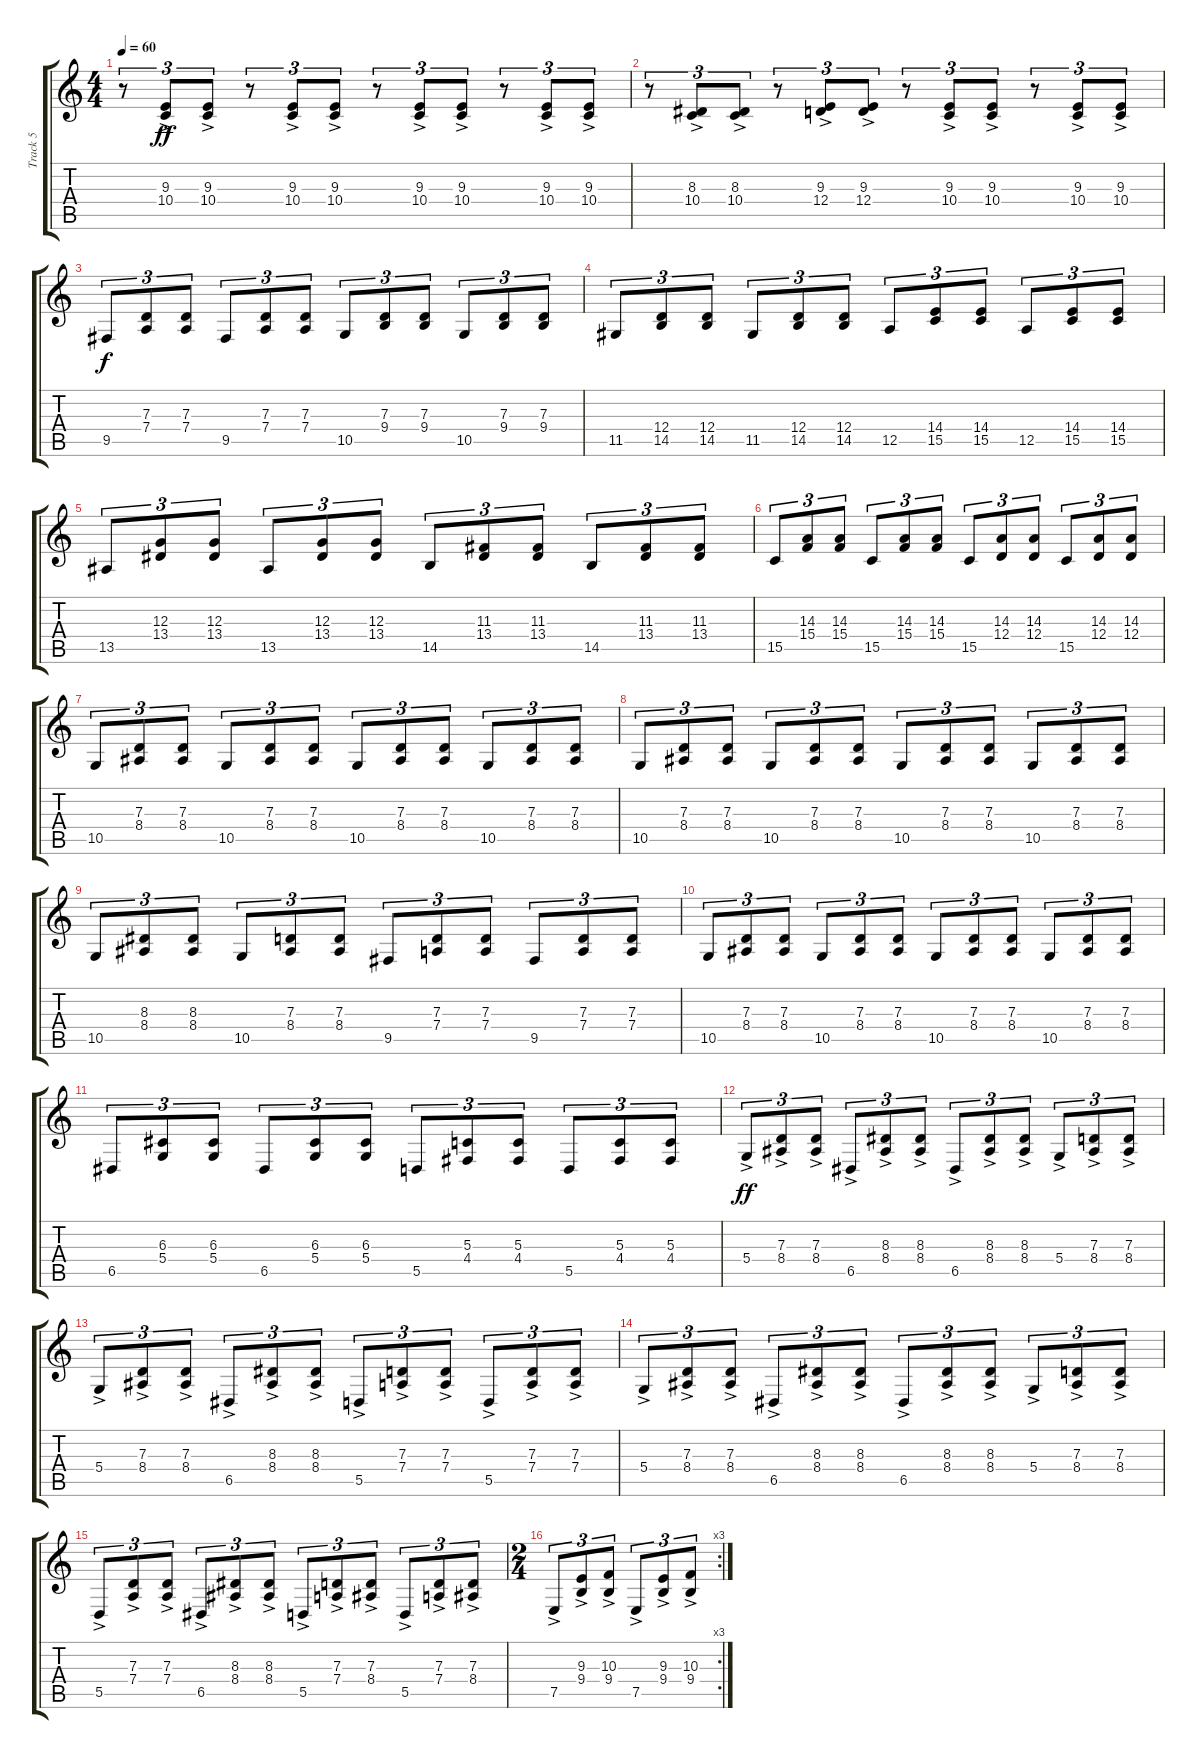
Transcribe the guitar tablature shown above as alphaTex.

\track ("Track 5" "Track 5") {instrument piccolo}
\staff {score tabs}
\tuning (E4 B3 G3 D3 A2 E2) {hide}
\ts (4 4)
\tempo 60
\clef g2
\ks c
r.8{tu (3 2) dy ff} (9.3{ac} 10.4{ac}).8{tu (3 2)} (9.3{ac} 10.4{ac}).8{tu (3 2)} r.8{tu (3 2)} (9.3{ac} 10.4{ac}).8{tu (3 2)} (9.3{ac} 10.4{ac}).8{tu (3 2)} r.8{tu (3 2)} (9.3{ac} 10.4{ac}).8{tu (3 2)} (9.3{ac} 10.4{ac}).8{tu (3 2)} r.8{tu (3 2)} (9.3{ac} 10.4{ac}).8{tu (3 2)} (9.3{ac} 10.4{ac}).8{tu (3 2)} |
r.8{tu (3 2)} (8.3{ac} 10.4{ac}).8{tu (3 2)} (8.3{ac} 10.4{ac}).8{tu (3 2)} r.8{tu (3 2)} (9.3{ac} 12.4{ac}).8{tu (3 2)} (9.3{ac} 12.4{ac}).8{tu (3 2)} r.8{tu (3 2)} (9.3{ac} 10.4{ac}).8{tu (3 2)} (9.3{ac} 10.4{ac}).8{tu (3 2)} r.8{tu (3 2)} (9.3{ac} 10.4{ac}).8{tu (3 2)} (9.3{ac} 10.4{ac}).8{tu (3 2)} |
9.5.8{tu (3 2) dy f} (7.3 7.4).8{tu (3 2)} (7.3 7.4).8{tu (3 2)} 9.5.8{tu (3 2)} (7.3 7.4).8{tu (3 2)} (7.3 7.4).8{tu (3 2)} 10.5.8{tu (3 2)} (7.3 9.4).8{tu (3 2)} (7.3 9.4).8{tu (3 2)} 10.5.8{tu (3 2)} (7.3 9.4).8{tu (3 2)} (7.3 9.4).8{tu (3 2)} |
11.5.8{tu (3 2)} (12.4 14.5).8{tu (3 2)} (12.4 14.5).8{tu (3 2)} 11.5.8{tu (3 2)} (12.4 14.5).8{tu (3 2)} (12.4 14.5).8{tu (3 2)} 12.5.8{tu (3 2)} (14.4 15.5).8{tu (3 2)} (14.4 15.5).8{tu (3 2)} 12.5.8{tu (3 2)} (14.4 15.5).8{tu (3 2)} (14.4 15.5).8{tu (3 2)} |
13.5.8{tu (3 2)} (12.3 13.4).8{tu (3 2)} (12.3 13.4).8{tu (3 2)} 13.5.8{tu (3 2)} (12.3 13.4).8{tu (3 2)} (12.3 13.4).8{tu (3 2)} 14.5.8{tu (3 2)} (11.3 13.4).8{tu (3 2)} (11.3 13.4).8{tu (3 2)} 14.5.8{tu (3 2)} (11.3 13.4).8{tu (3 2)} (11.3 13.4).8{tu (3 2)} |
15.5.8{tu (3 2)} (14.3 15.4).8{tu (3 2)} (14.3 15.4).8{tu (3 2)} 15.5.8{tu (3 2)} (14.3 15.4).8{tu (3 2)} (14.3 15.4).8{tu (3 2)} 15.5.8{tu (3 2)} (14.3 12.4).8{tu (3 2)} (14.3 12.4).8{tu (3 2)} 15.5.8{tu (3 2)} (14.3 12.4).8{tu (3 2)} (14.3 12.4).8{tu (3 2)} |
10.5.8{tu (3 2)} (7.3 8.4).8{tu (3 2)} (7.3 8.4).8{tu (3 2)} 10.5.8{tu (3 2)} (7.3 8.4).8{tu (3 2)} (7.3 8.4).8{tu (3 2)} 10.5.8{tu (3 2)} (7.3 8.4).8{tu (3 2)} (7.3 8.4).8{tu (3 2)} 10.5.8{tu (3 2)} (7.3 8.4).8{tu (3 2)} (7.3 8.4).8{tu (3 2)} |
10.5.8{tu (3 2)} (7.3 8.4).8{tu (3 2)} (7.3 8.4).8{tu (3 2)} 10.5.8{tu (3 2)} (7.3 8.4).8{tu (3 2)} (7.3 8.4).8{tu (3 2)} 10.5.8{tu (3 2)} (7.3 8.4).8{tu (3 2)} (7.3 8.4).8{tu (3 2)} 10.5.8{tu (3 2)} (7.3 8.4).8{tu (3 2)} (7.3 8.4).8{tu (3 2)} |
10.5.8{tu (3 2)} (8.3 8.4).8{tu (3 2)} (8.3 8.4).8{tu (3 2)} 10.5.8{tu (3 2)} (7.3 8.4).8{tu (3 2)} (7.3 8.4).8{tu (3 2)} 9.5.8{tu (3 2)} (7.3 7.4).8{tu (3 2)} (7.3 7.4).8{tu (3 2)} 9.5.8{tu (3 2)} (7.3 7.4).8{tu (3 2)} (7.3 7.4).8{tu (3 2)} |
10.5.8{tu (3 2)} (7.3 8.4).8{tu (3 2)} (7.3 8.4).8{tu (3 2)} 10.5.8{tu (3 2)} (7.3 8.4).8{tu (3 2)} (7.3 8.4).8{tu (3 2)} 10.5.8{tu (3 2)} (7.3 8.4).8{tu (3 2)} (7.3 8.4).8{tu (3 2)} 10.5.8{tu (3 2)} (7.3 8.4).8{tu (3 2)} (7.3 8.4).8{tu (3 2)} |
6.5.8{tu (3 2)} (6.3 5.4).8{tu (3 2)} (6.3 5.4).8{tu (3 2)} 6.5.8{tu (3 2)} (6.3 5.4).8{tu (3 2)} (6.3 5.4).8{tu (3 2)} 5.5.8{tu (3 2)} (5.3 4.4).8{tu (3 2)} (5.3 4.4).8{tu (3 2)} 5.5.8{tu (3 2)} (5.3 4.4).8{tu (3 2)} (5.3 4.4).8{tu (3 2)} |
5.4{ac}.8{tu (3 2) dy ff} (7.3{ac} 8.4{ac}).8{tu (3 2)} (7.3{ac} 8.4{ac}).8{tu (3 2)} 6.5{ac}.8{tu (3 2)} (8.3{ac} 8.4{ac}).8{tu (3 2)} (8.3{ac} 8.4{ac}).8{tu (3 2)} 6.5{ac}.8{tu (3 2)} (8.3{ac} 8.4{ac}).8{tu (3 2)} (8.3{ac} 8.4{ac}).8{tu (3 2)} 5.4{ac}.8{tu (3 2)} (7.3{ac} 8.4{ac}).8{tu (3 2)} (7.3{ac} 8.4{ac}).8{tu (3 2)} |
5.4{ac}.8{tu (3 2)} (7.3{ac} 8.4{ac}).8{tu (3 2)} (7.3{ac} 8.4{ac}).8{tu (3 2)} 6.5{ac}.8{tu (3 2)} (8.3{ac} 8.4{ac}).8{tu (3 2)} (8.3{ac} 8.4{ac}).8{tu (3 2)} 5.5{ac}.8{tu (3 2)} (7.3{ac} 7.4{ac}).8{tu (3 2)} (7.3{ac} 7.4{ac}).8{tu (3 2)} 5.5{ac}.8{tu (3 2)} (7.3{ac} 7.4{ac}).8{tu (3 2)} (7.3{ac} 7.4{ac}).8{tu (3 2)} |
5.4{ac}.8{tu (3 2)} (7.3{ac} 8.4{ac}).8{tu (3 2)} (7.3{ac} 8.4{ac}).8{tu (3 2)} 6.5{ac}.8{tu (3 2)} (8.3{ac} 8.4{ac}).8{tu (3 2)} (8.3{ac} 8.4{ac}).8{tu (3 2)} 6.5{ac}.8{tu (3 2)} (8.3{ac} 8.4{ac}).8{tu (3 2)} (8.3{ac} 8.4{ac}).8{tu (3 2)} 5.4{ac}.8{tu (3 2)} (7.3{ac} 8.4{ac}).8{tu (3 2)} (7.3{ac} 8.4{ac}).8{tu (3 2)} |
5.5{ac}.8{tu (3 2)} (7.3{ac} 7.4{ac}).8{tu (3 2)} (7.3{ac} 7.4{ac}).8{tu (3 2)} 6.5{ac}.8{tu (3 2)} (8.3{ac} 8.4{ac}).8{tu (3 2)} (8.3{ac} 8.4{ac}).8{tu (3 2)} 5.5{ac}.8{tu (3 2)} (7.3{ac} 7.4{ac}).8{tu (3 2)} (7.3{ac} 8.4{ac}).8{tu (3 2)} 5.5{ac}.8{tu (3 2)} (7.3{ac} 7.4{ac}).8{tu (3 2)} (7.3{ac} 8.4{ac}).8{tu (3 2)} |
\rc 3
\ts (2 4)
7.5{ac}.8{tu (3 2)} (9.3{ac} 9.4{ac}).8{tu (3 2)} (10.3{ac} 9.4{ac}).8{tu (3 2)} 7.5{ac}.8{tu (3 2)} (9.3{ac} 9.4{ac}).8{tu (3 2)} (10.3{ac} 9.4{ac}).8{tu (3 2)}
